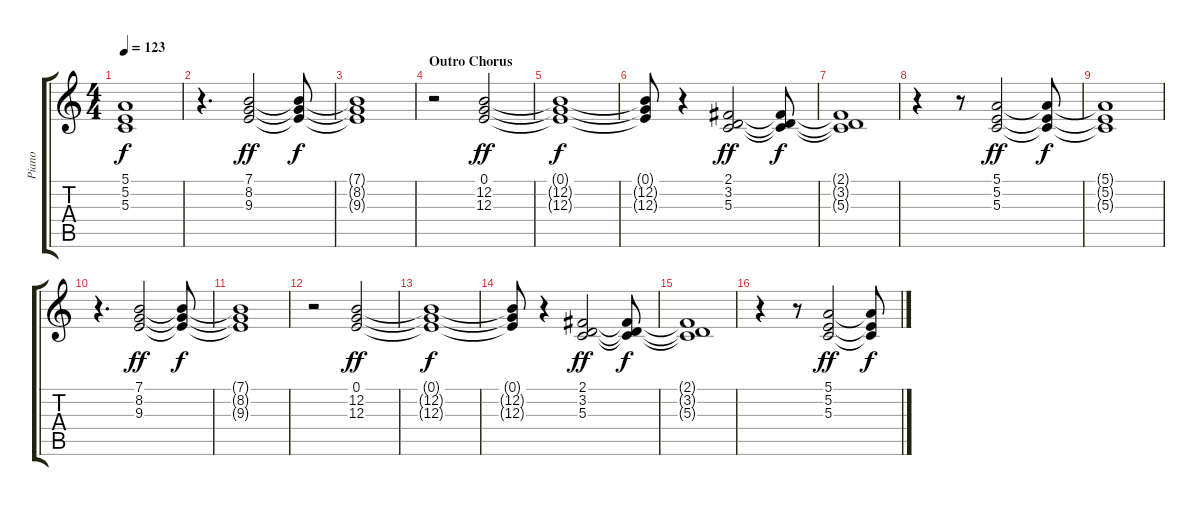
\track ("Piano" "Piano") {instrument electricpiano2}
\staff {score tabs}
\tuning (E4 B3 G3 D3 A2 E2) {hide}
\ts (4 4)
\tempo 123
\clef g2
\ks c
(5.1{t} 5.2{t} 5.3{t}).1{dy f} |
r.4{d} (7.1 8.2 9.3).2{dy ff} (7.1{t} 8.2{t} 9.3{t}).8{dy f} |
(7.1{t} 8.2{t} 9.3{t}).1 |
\section ("" "Outro Chorus")
r.2 (0.1 12.2 12.3).2{dy ff} |
(0.1{t} 12.2{t} 12.3{t}).1{dy f} |
(0.1{t} 12.2{t} 12.3{t}).8 r.4 (2.1 3.2 5.3).2{dy ff} (2.1{t} 3.2{t} 5.3{t}).8{dy f} |
(2.1{t} 3.2{t} 5.3{t}).1 |
r.4 r.8 (5.1 5.2 5.3).2{dy ff} (5.1{t} 5.2{t} 5.3{t}).8{dy f} |
(5.1{t} 5.2{t} 5.3{t}).1 |
r.4{d} (7.1 8.2 9.3).2{dy ff} (7.1{t} 8.2{t} 9.3{t}).8{dy f} |
(7.1{t} 8.2{t} 9.3{t}).1 |
r.2 (0.1 12.2 12.3).2{dy ff} |
(0.1{t} 12.2{t} 12.3{t}).1{dy f} |
(0.1{t} 12.2{t} 12.3{t}).8 r.4 (2.1 3.2 5.3).2{dy ff} (2.1{t} 3.2{t} 5.3{t}).8{dy f} |
(2.1{t} 3.2{t} 5.3{t}).1 |
r.4 r.8 (5.1 5.2 5.3).2{dy ff} (5.1{t} 5.2{t} 5.3{t}).8{dy f}
